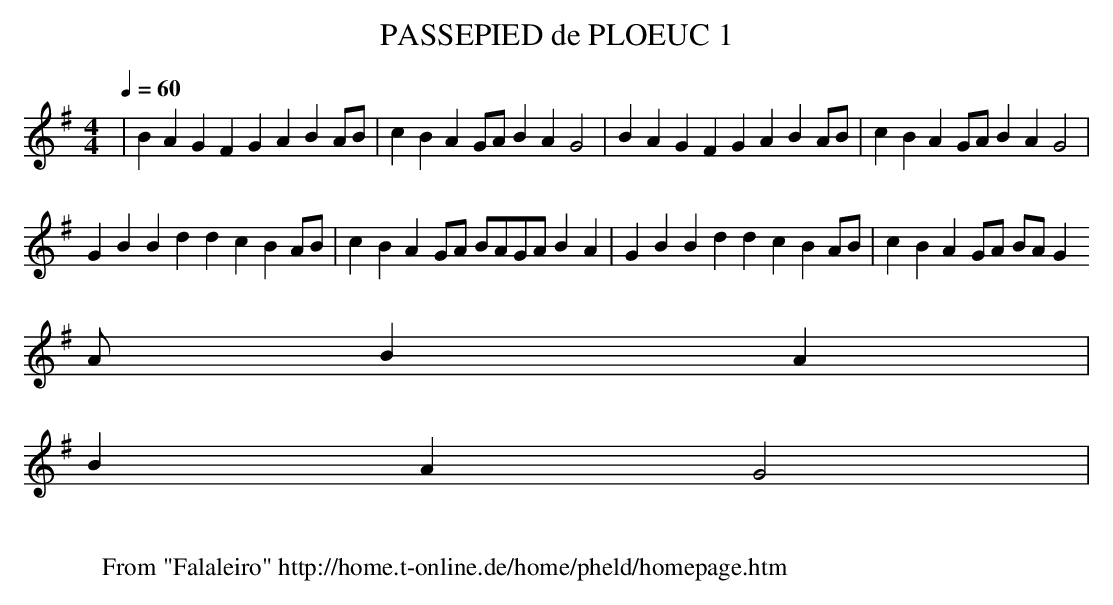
X:1
T:PASSEPIED de PLOEUC 1
M:4/4
L:1/4
Q:1/4=60
K:G
|BAGF GABA/2B/2|cBAG/2A/2 BAG2|BAGF GABA/2B/2|cBAG/2A/2 BAG2|
GBBd dcBA/2B/2|cBAG/2A/2 B/2A/2G/2A/2BA|GBBd dcBA/2B/2|cBAG/2A/2 B/2A/2G
/2A/2BA|
BAG2|
W:
W: From "Falaleiro" http://home.t-online.de/home/pheld/homepage.htm
